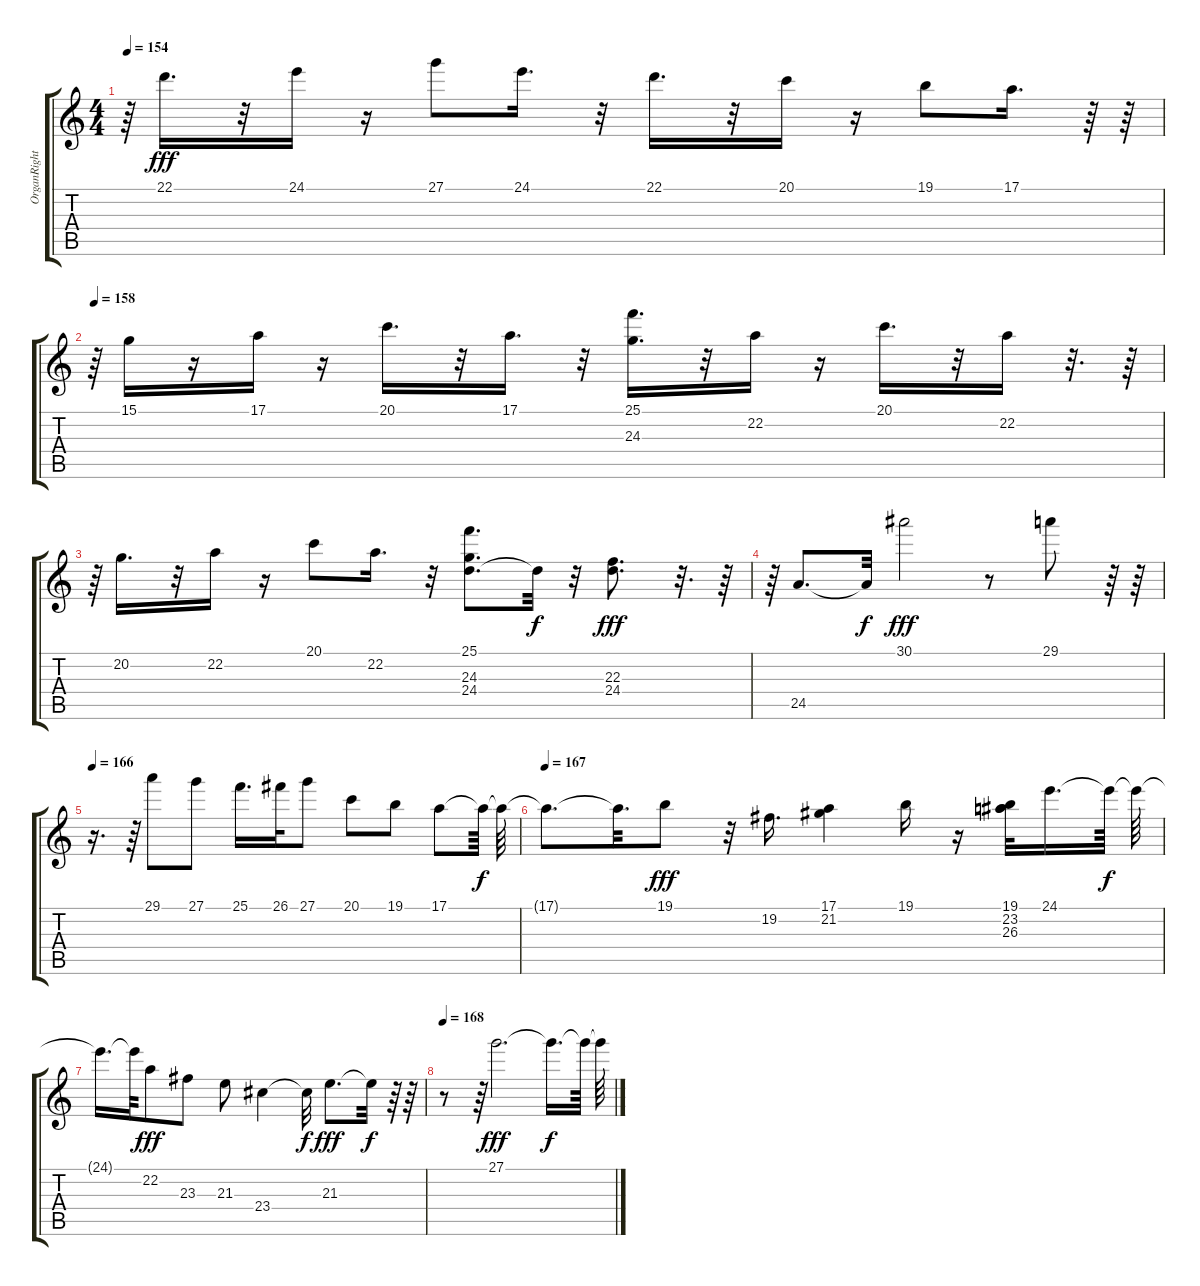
\track ("OrganRight #2" "OrganRight") {instrument percussiveorgan}
\staff {score tabs}
\tuning (E4 B3 G3 D3 A2 E2) {hide}
\ts (4 4)
\tempo 154
\clef g2
\ks c
r.64{dy fff} 22.1.16{d} r.32 24.1.16 r.16 27.1.8 24.1.16{d} r.32 22.1.16{d} r.32 20.1.16 r.16 19.1.8 17.1.16{d} r.64 r.64 |
\tempo 158
r.64 15.1.16 r.16 17.1.16 r.16 20.1.16{d} r.32 17.1.16{d} r.32 (25.1 24.3).16{d} r.32 22.2.16 r.16 20.1.16{d} r.32 22.2.16 r.32{d} r.64 |
r.64 20.2.16{d} r.32 22.2.16 r.16 20.1.8 22.2.16{d} r.32 (25.1 24.3 24.4).8{d} 24.4{t}.32{dy f} r.32 (22.3 24.4).8{d dy fff} r.32{d} r.64 |
r.64 24.5.8{d} 24.5{t}.32{dy f} 30.1.2{dy fff} r.8 29.1.8 r.64 r.64 |
\tempo 166
r.16{d} r.64 29.1.8 27.1.8 25.1.16{d} 26.1.32 27.1.8 20.1.8 19.1.8 17.1.8 17.1{t}.64{dy f} 17.1{t}.64 |
\tempo 167
17.1{t}.8{d} 17.1{t}.32{d} 19.1.8{dy fff} r.32 19.2.16{d} (17.1 21.2).4 19.1.16 r.16 (19.1 23.2 26.3).32 24.1.16{d} 24.1{t}.64{dy f} 24.1{t}.64 |
24.1{t}.16{d} 24.1{t}.64 22.2.8{dy fff} 23.3.8 21.3.8 23.4.4 23.4{t}.32{dy f} 21.3.8{d dy fff} 21.3{t}.32{dy f} r.64 r.64 |
\tempo 168
r.8 r.64 27.1.2{d dy fff} 27.1{t}.16{d dy f} 27.1{t}.64 27.1{t}.64
